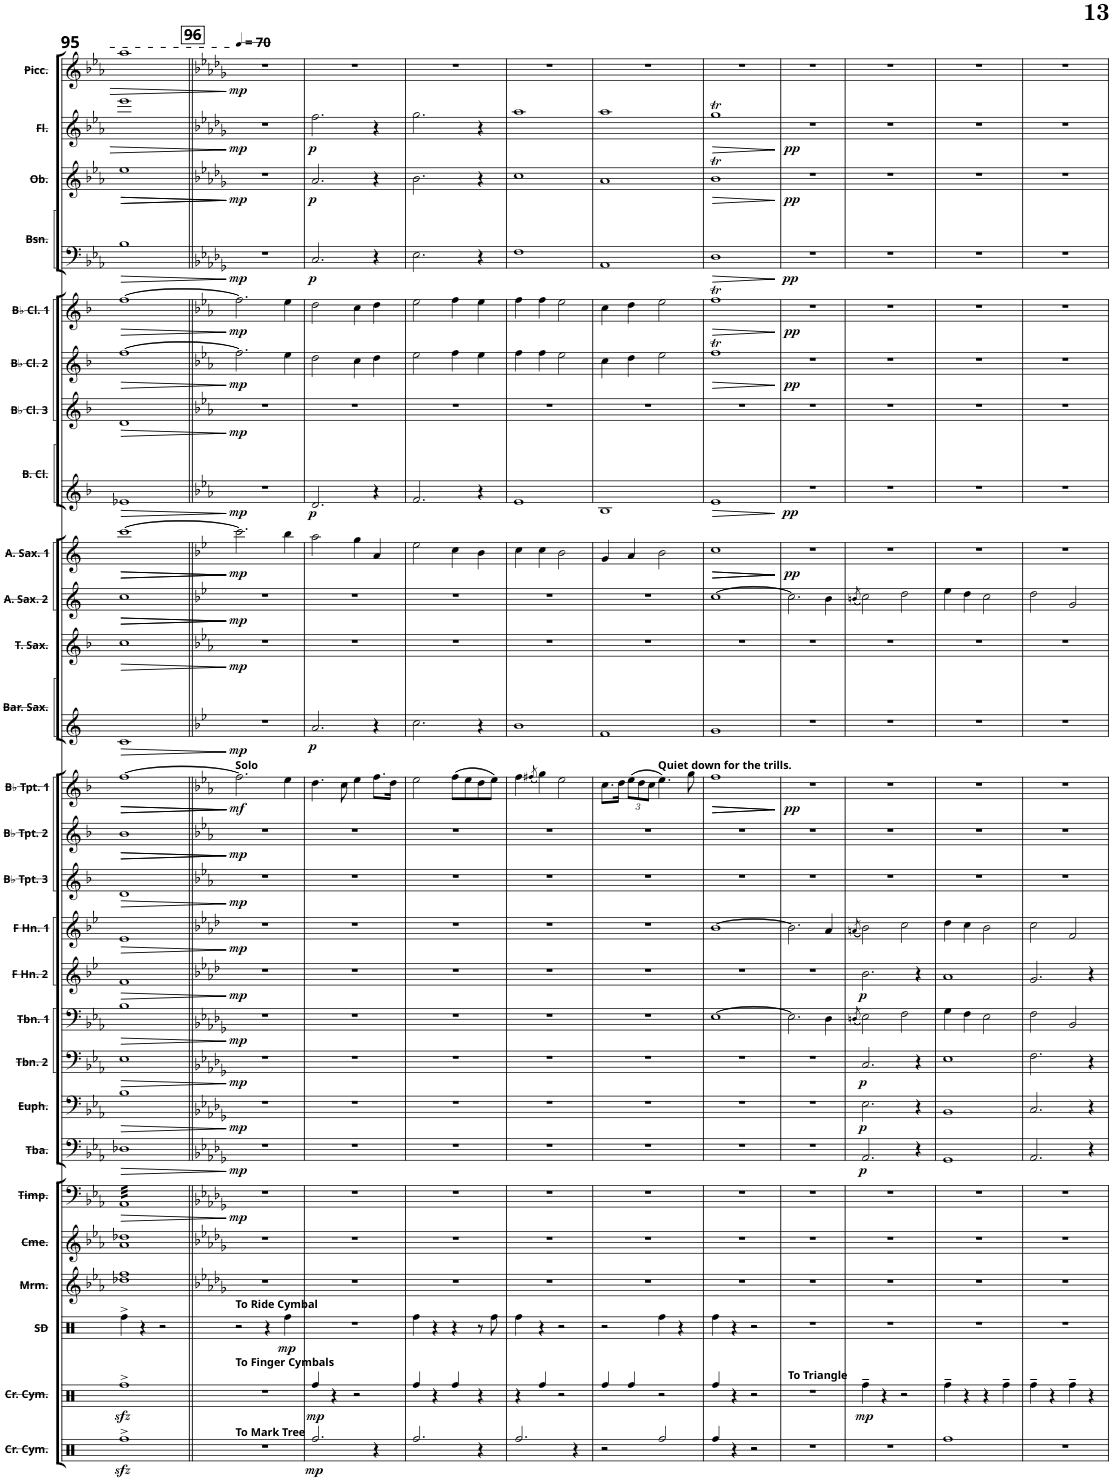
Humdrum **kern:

**kern	**dynam	**kern	**dynam	**kern	**dynam	**kern	**kern	**kern	**dynam	**kern	**dynam	**kern	**dynam	**kern	**dynam	**kern	**dynam	**kern	**dynam	**kern	**dynam	**kern	**dynam	**kern	**dynam	**kern	**dynam	**kern	**kern	**dynam	**kern	**dynam	**kern	**dynam	**kern	**dynam	**kern	**kern	**dynam	**kern	**dynam	**kern	**dynam	**kern	**dynam	**kern	**kern	**dynam	**kern	**dynam	**kern	**dynam	**kern	**dynam
*part27	*part27	*part26	*part26	*part25	*part25	*part24	*part23	*part22	*part22	*part21	*part21	*part20	*part20	*part19	*part19	*part18	*part18	*part17	*part17	*part16	*part16	*part15	*part15	*part14	*part14	*part13	*part13	*part12	*part12	*part12	*part11	*part11	*part10	*part10	*part9	*part9	*part8	*part8	*part8	*part7	*part7	*part6	*part6	*part5	*part5	*part4	*part4	*part4	*part3	*part3	*part2	*part2	*part1	*part1
*staff30	*staff30	*staff29	*staff29	*staff28	*staff28	*staff27	*staff26	*staff25	*staff25	*staff24	*staff24	*staff23	*staff23	*staff22	*staff22	*staff21	*staff21	*staff20	*staff20	*staff19	*staff19	*staff18	*staff18	*staff17	*staff17	*staff16	*staff16	*staff15	*staff14	*staff14/15	*staff13	*staff13	*staff12	*staff12	*staff11	*staff11	*staff10	*staff9	*staff9/10	*staff8	*staff8	*staff7	*staff7	*staff6	*staff6	*staff5	*staff4	*staff4/5	*staff3	*staff3	*staff2	*staff2	*staff1	*staff1
*I"Percussion 2	*	*I"Percussion 1	*	*I"Snare Drum	*	*I"Marimba	*I"Glockenspiel	*I"Timpani	*	*I"Tuba	*	*I"Euphonium	*	*I"Trombone 2	*	*I"Trombone 1	*	*I"F Horn 2	*	*I"F Horn 1	*	*I"Bb Trumpet 3	*	*I"Bb Trumpet 2	*	*I"Bb Trumpet 1	*	*I"Baritone Saxophone	*	*	*I"Tenor Saxophone	*	*I"Alto Saxophone 2	*	*I"Alto Saxophone 1	*	*I"Bass Clarinet	*	*	*I"Bb Clarinet 3	*	*I"Bb Clarinet 2	*	*I"Bb Clarinet 1	*	*I"Bassoon	*	*	*I"Oboe	*	*I"Flute	*	*I"Piccolo	*
*I'Perc. 2	*	*I'Perc. 1	*	*I'SD	*	*I'Mrm.	*I'Glk.	*I'Timp.	*	*I'Tba.	*	*I'Euph.	*	*I'Tbn. 2	*	*I'Tbn. 1	*	*I'F Hn. 2	*	*I'F Hn. 1	*	*I'Bb Tpt. 3	*	*I'Bb Tpt. 2	*	*I'Bb Tpt. 1	*	*I'Bar. Sax.	*	*	*I'T. Sax.	*	*I'A. Sax. 2	*	*I'A. Sax. 1	*	*I'B. Cl.	*	*	*I'Bb Cl. 3	*	*I'Bb Cl. 2	*	*I'Bb Cl. 1	*	*I'Bsn.	*	*	*I'Ob.	*	*I'Fl.	*	*I'Picc.	*
!!LO:PB:g=z
*clefX	*	*clefX	*	*clefX	*	*clefG2	*clefG2	*clefF4	*	*clefF4	*	*clefF4	*	*clefF4	*	*clefF4	*	*clefG2	*	*clefG2	*	*clefG2	*	*clefG2	*	*clefG2	*	*clefG2	*clefG2	*	*clefG2	*	*clefG2	*	*clefG2	*	*clefG2	*clefG2	*	*clefG2	*	*clefG2	*	*clefG2	*	*clefF4	*clefF4	*	*clefG2	*	*clefG2	*	*clefG2	*
*	*	*	*	*	*	*	*Trd-14c-24	*	*	*	*	*	*	*	*	*	*	*Trd4c7	*	*Trd4c7	*	*Trd1c2	*	*Trd1c2	*	*Trd1c2	*	*Trd12c21	*Trd12c21	*	*Trd8c14	*	*Trd5c9	*	*Trd5c9	*	*Trd8c14	*Trd8c14	*	*Trd1c2	*	*Trd1c2	*	*Trd1c2	*	*	*	*	*	*	*	*	*Trd-7c-12	*
*k[]	*	*k[]	*	*k[b-e-a-d-g-]	*	*k[b-e-a-]	*k[b-e-a-]	*k[b-e-a-]	*	*k[b-e-a-]	*	*k[b-e-a-]	*	*k[b-e-a-]	*	*k[b-e-a-]	*	*k[b-e-]	*	*k[b-e-]	*	*k[b-]	*	*k[b-]	*	*k[b-]	*	*k[]	*k[]	*	*k[b-]	*	*k[]	*	*k[]	*	*k[b-]	*k[b-]	*	*k[b-]	*	*k[b-]	*	*k[b-]	*	*k[b-e-a-]	*k[b-e-a-]	*	*k[b-e-a-]	*	*k[b-e-a-]	*	*k[b-e-a-]	*
*M4/4	*	*M4/4	*	*M4/4	*	*M4/4	*M4/4	*M4/4	*	*M4/4	*	*M4/4	*	*M4/4	*	*M4/4	*	*M4/4	*	*M4/4	*	*M4/4	*	*M4/4	*	*M4/4	*	*M4/4	*M4/4	*	*M4/4	*	*M4/4	*	*M4/4	*	*M4/4	*M4/4	*	*M4/4	*	*M4/4	*	*M4/4	*	*M4/4	*M4/4	*	*M4/4	*	*M4/4	*	*M4/4	*
=95	=95	=95	=95	=95	=95	=95	=95	=95	=95	=95	=95	=95	=95	=95	=95	=95	=95	=95	=95	=95	=95	=95	=95	=95	=95	=95	=95	=95	=95	=95	=95	=95	=95	=95	=95	=95	=95	=95	=95	=95	=95	=95	=95	=95	=95	=95	=95	=95	=95	=95	=95	=95	=95	=95
!	!	!	!	!	!	!	!	!	!LO:HP:b	!	!LO:HP:b	!	!LO:HP:b	!	!LO:HP:b	!	!LO:HP:b	!	!LO:HP:b	!	!LO:HP:b	!	!LO:HP:b	!	!LO:HP:b	!	!	!	!	!	!	!	!	!	!	!	!	!	!	!	!	!	!	!	!	!	!	!	!	!	!	!	!	!
!	!	!	!	!	!	!	!	!	!	!	!	!	!	!	!	!	!	!	!	!	!	!	!	!	!LO:HP:n=1:b	!	!LO:HP:b	!	!	!	!	!	!	!	!	!	!	!	!	!	!	!	!	!	!	!	!	!	!	!	!	!	!	!
!	!	!	!	!	!	!	!	!	!	!	!	!	!	!	!	!	!	!	!	!	!	!	!	!	!	!	!LO:HP:n=1:b	!	!	!	!	!LO:HP:b	!	!LO:HP:b	!	!	!	!	!	!	!	!	!	!	!	!	!	!	!	!	!	!	!	!
!	!	!	!	!	!	!	!	!	!	!	!	!	!	!	!	!	!	!	!	!	!	!	!	!	!	!	!	!	!	!	!	!	!	!LO:HP:n=1:b	!	!LO:HP:b	!	!	!	!	!	!	!	!	!	!	!	!	!	!	!	!	!	!
!	!	!	!	!	!	!	!	!	!	!	!	!	!	!	!	!	!	!	!	!	!	!	!	!	!	!	!	!	!	!	!	!	!	!	!	!LO:HP:n=1:b	!	!	!	!	!LO:HP:b	!	!LO:HP:b	!	!LO:HP:b	!	!	!	!	!LO:HP:b	!	!	!	!
!	!	!	!	!	!	!	!	!	!	!	!	!	!	!	!	!	!	!	!	!	!	!	!	!	!	!	!	!	!	!	!	!	!	!	!	!	!	!	!	!	!	!	!	!	!	!	!	!	!	!LO:HP:n=1:b	!	!	!	!
*	*	*	*	*	*	*	*	*tremolo	*	*	*	*	*	*	*	*	*	*	*	*	*	*	*	*	*	*	*	*	*	*	*	*	*	*	*	*	*	*	*	*	*	*	*	*	*	*	*	*	*	*	*	*	*	*
1Rffzz<^	.	1Rffzz<^	.	4Rff^\	.	1dd-X 1ff	1a- 1dd-X	32AA-LLL	>	1D-X	>	1B-	>	1E-	>	1B-	>	1f	>	1e-	>	1d	>	1b-	> >	[1ff	> >	1c	1r	.	1cc	>	1cc	> >	[1ccc	> >	1e-X	1r	.	1d	>	[1ff	>	[1ff	>	1B-	1r	.	1ee-	> >	1eee-	.	1aa-	.
.	.	.	.	.	.	.	.	32AA-	.	.	.	.	.	.	.	.	.	.	.	.	.	.	.	.	.	.	.	.	.	.	.	.	.	.	.	.	.	.	.	.	.	.	.	.	.	.	.	.	.	.	.	.	.	.
.	.	.	.	.	.	.	.	32AA-	.	.	.	.	.	.	.	.	.	.	.	.	.	.	.	.	.	.	.	.	.	.	.	.	.	.	.	.	.	.	.	.	.	.	.	.	.	.	.	.	.	.	.	.	.	.
.	.	.	.	.	.	.	.	32AA-	.	.	.	.	.	.	.	.	.	.	.	.	.	.	.	.	.	.	.	.	.	.	.	.	.	.	.	.	.	.	.	.	.	.	.	.	.	.	.	.	.	.	.	.	.	.
.	.	.	.	.	.	.	.	32AA-	.	.	.	.	.	.	.	.	.	.	.	.	.	.	.	.	.	.	.	.	.	.	.	.	.	.	.	.	.	.	.	.	.	.	.	.	.	.	.	.	.	.	.	.	.	.
.	.	.	.	.	.	.	.	32AA-	.	.	.	.	.	.	.	.	.	.	.	.	.	.	.	.	.	.	.	.	.	.	.	.	.	.	.	.	.	.	.	.	.	.	.	.	.	.	.	.	.	.	.	.	.	.
.	.	.	.	.	.	.	.	32AA-	.	.	.	.	.	.	.	.	.	.	.	.	.	.	.	.	.	.	.	.	.	.	.	.	.	.	.	.	.	.	.	.	.	.	.	.	.	.	.	.	.	.	.	.	.	.
.	.	.	.	.	.	.	.	32AA-	.	.	.	.	.	.	.	.	.	.	.	.	.	.	.	.	.	.	.	.	.	.	.	.	.	.	.	.	.	.	.	.	.	.	.	.	.	.	.	.	.	.	.	.	.	.
.	.	.	.	4r	.	.	.	32AA-	.	.	.	.	.	.	.	.	.	.	.	.	.	.	.	.	.	.	.	.	.	.	.	.	.	.	.	.	.	.	.	.	.	.	.	.	.	.	.	.	.	.	.	.	.	.
.	.	.	.	.	.	.	.	32AA-	.	.	.	.	.	.	.	.	.	.	.	.	.	.	.	.	.	.	.	.	.	.	.	.	.	.	.	.	.	.	.	.	.	.	.	.	.	.	.	.	.	.	.	.	.	.
.	.	.	.	.	.	.	.	32AA-	.	.	.	.	.	.	.	.	.	.	.	.	.	.	.	.	.	.	.	.	.	.	.	.	.	.	.	.	.	.	.	.	.	.	.	.	.	.	.	.	.	.	.	.	.	.
.	.	.	.	.	.	.	.	32AA-	.	.	.	.	.	.	.	.	.	.	.	.	.	.	.	.	.	.	.	.	.	.	.	.	.	.	.	.	.	.	.	.	.	.	.	.	.	.	.	.	.	.	.	.	.	.
.	.	.	.	.	.	.	.	32AA-	.	.	.	.	.	.	.	.	.	.	.	.	.	.	.	.	.	.	.	.	.	.	.	.	.	.	.	.	.	.	.	.	.	.	.	.	.	.	.	.	.	.	.	.	.	.
.	.	.	.	.	.	.	.	32AA-	.	.	.	.	.	.	.	.	.	.	.	.	.	.	.	.	.	.	.	.	.	.	.	.	.	.	.	.	.	.	.	.	.	.	.	.	.	.	.	.	.	.	.	.	.	.
.	.	.	.	.	.	.	.	32AA-	.	.	.	.	.	.	.	.	.	.	.	.	.	.	.	.	.	.	.	.	.	.	.	.	.	.	.	.	.	.	.	.	.	.	.	.	.	.	.	.	.	.	.	.	.	.
.	.	.	.	.	.	.	.	32AA-	.	.	.	.	.	.	.	.	.	.	.	.	.	.	.	.	.	.	.	.	.	.	.	.	.	.	.	.	.	.	.	.	.	.	.	.	.	.	.	.	.	.	.	.	.	.
.	.	.	.	2r	.	.	.	32AA-	.	.	.	.	.	.	.	.	.	.	.	.	.	.	.	.	.	.	.	.	.	.	.	.	.	.	.	.	.	.	.	.	.	.	.	.	.	.	.	.	.	.	.	.	.	.
.	.	.	.	.	.	.	.	32AA-	.	.	.	.	.	.	.	.	.	.	.	.	.	.	.	.	.	.	.	.	.	.	.	.	.	.	.	.	.	.	.	.	.	.	.	.	.	.	.	.	.	.	.	.	.	.
.	.	.	.	.	.	.	.	32AA-	.	.	.	.	.	.	.	.	.	.	.	.	.	.	.	.	.	.	.	.	.	.	.	.	.	.	.	.	.	.	.	.	.	.	.	.	.	.	.	.	.	.	.	.	.	.
.	.	.	.	.	.	.	.	32AA-	.	.	.	.	.	.	.	.	.	.	.	.	.	.	.	.	.	.	.	.	.	.	.	.	.	.	.	.	.	.	.	.	.	.	.	.	.	.	.	.	.	.	.	.	.	.
.	.	.	.	.	.	.	.	32AA-	.	.	.	.	.	.	.	.	.	.	.	.	.	.	.	.	.	.	.	.	.	.	.	.	.	.	.	.	.	.	.	.	.	.	.	.	.	.	.	.	.	.	.	.	.	.
.	.	.	.	.	.	.	.	32AA-	.	.	.	.	.	.	.	.	.	.	.	.	.	.	.	.	.	.	.	.	.	.	.	.	.	.	.	.	.	.	.	.	.	.	.	.	.	.	.	.	.	.	.	.	.	.
.	.	.	.	.	.	.	.	32AA-	.	.	.	.	.	.	.	.	.	.	.	.	.	.	.	.	.	.	.	.	.	.	.	.	.	.	.	.	.	.	.	.	.	.	.	.	.	.	.	.	.	.	.	.	.	.
.	.	.	.	.	.	.	.	32AA-	.	.	.	.	.	.	.	.	.	.	.	.	.	.	.	.	.	.	.	.	.	.	.	.	.	.	.	.	.	.	.	.	.	.	.	.	.	.	.	.	.	.	.	.	.	.
.	.	.	.	.	.	.	.	32AA-	.	.	.	.	.	.	.	.	.	.	.	.	.	.	.	.	.	.	.	.	.	.	.	.	.	.	.	.	.	.	.	.	.	.	.	.	.	.	.	.	.	.	.	.	.	.
.	.	.	.	.	.	.	.	32AA-	.	.	.	.	.	.	.	.	.	.	.	.	.	.	.	.	.	.	.	.	.	.	.	.	.	.	.	.	.	.	.	.	.	.	.	.	.	.	.	.	.	.	.	.	.	.
.	.	.	.	.	.	.	.	32AA-	.	.	.	.	.	.	.	.	.	.	.	.	.	.	.	.	.	.	.	.	.	.	.	.	.	.	.	.	.	.	.	.	.	.	.	.	.	.	.	.	.	.	.	.	.	.
.	.	.	.	.	.	.	.	32AA-	.	.	.	.	.	.	.	.	.	.	.	.	.	.	.	.	.	.	.	.	.	.	.	.	.	.	.	.	.	.	.	.	.	.	.	.	.	.	.	.	.	.	.	.	.	.
.	.	.	.	.	.	.	.	32AA-	.	.	.	.	.	.	.	.	.	.	.	.	.	.	.	.	.	.	.	.	.	.	.	.	.	.	.	.	.	.	.	.	.	.	.	.	.	.	.	.	.	.	.	.	.	.
.	.	.	.	.	.	.	.	32AA-	.	.	.	.	.	.	.	.	.	.	.	.	.	.	.	.	.	.	.	.	.	.	.	.	.	.	.	.	.	.	.	.	.	.	.	.	.	.	.	.	.	.	.	.	.	.
.	.	.	.	.	.	.	.	32AA-	.	.	.	.	.	.	.	.	.	.	.	.	.	.	.	.	.	.	.	.	.	.	.	.	.	.	.	.	.	.	.	.	.	.	.	.	.	.	.	.	.	.	.	.	.	.
.	.	.	.	.	.	.	.	32AA-JJJ	.	.	.	.	.	.	.	.	.	.	.	.	.	.	.	.	.	.	.	.	.	.	.	.	.	.	.	.	.	.	.	.	.	.	.	.	.	.	.	.	.	.	.	.	.	.
*	*	*	*	*	*	*	*	*Xtremolo	*	*	*	*	*	*	*	*	*	*	*	*	*	*	*	*	*	*	*	*	*	*	*	*	*	*	*	*	*	*	*	*	*	*	*	*	*	*	*	*	*	*	*	*	*	*
.	.	.	.	.	.	.	.	.	]	.	]	.	]	.	]	.	]	.	]	.	]	.	]	.	]	.	]	.	.	.	.	]	.	]	.	]	.	.	.	.	]	.	]	.	]	.	.	.	.	]	.	.	.	.
=96||	=96||	=96||	=96||	=96||	=96||	=96||	=96||	=96||	=96||	=96||	=96||	=96||	=96||	=96||	=96||	=96||	=96||	=96||	=96||	=96||	=96||	=96||	=96||	=96||	=96||	=96||	=96||	=96||	=96||	=96||	=96||	=96||	=96||	=96||	=96||	=96||	=96||	=96||	=96||	=96||	=96||	=96||	=96||	=96||	=96||	=96||	=96||	=96||	=96||	=96||	=96||	=96||	=96||	=96||
!!LO:REH:place=s1:a:B:cj:fs=14:t=96
*	*	*	*	*	*	*k[b-e-a-d-g-]	*k[b-e-a-d-g-]	*k[b-e-a-d-g-]	*	*k[b-e-a-d-g-]	*	*k[b-e-a-d-g-]	*	*k[b-e-a-d-g-]	*	*k[b-e-a-d-g-]	*	*k[b-e-a-d-]	*	*k[b-e-a-d-]	*	*k[b-e-a-]	*	*k[b-e-a-]	*	*k[b-e-a-]	*	*k[b-e-]	*k[b-e-]	*	*k[b-e-a-]	*	*k[b-e-]	*	*k[b-e-]	*	*k[b-e-a-]	*k[b-e-a-]	*	*k[b-e-a-]	*	*k[b-e-a-]	*	*k[b-e-a-]	*	*k[b-e-a-d-g-]	*k[b-e-a-d-g-]	*	*k[b-e-a-d-g-]	*	*k[b-e-a-d-g-]	*	*k[b-e-a-d-g-]	*
*	*	*	*	*	*	*	*	*	*	*	*	*	*	*	*	*	*	*	*	*	*	*	*	*	*	*	*	*	*	*	*	*	*	*	*	*	*	*	*	*	*	*	*	*	*	*	*	*	*	*	*	*	*MM70	*
!	!	!	!	!	!	!	!	!	!	!	!	!	!	!	!	!	!	!	!	!	!	!	!	!	!	!LO:TX:a:B:t=Solo	!	!	!	!	!	!	!	!	!	!	!	!	!	!	!	!	!	!	!	!	!	!	!	!	!	!	!	!
!	!	!	!	!LO:TX:a:B:t=To Ride Cymbal	!	!	!	!	!	!	!	!	!	!	!	!	!	!	!	!	!	!	!	!	!	!	!	!	!	!	!	!	!	!	!	!	!	!	!	!	!	!	!	!	!	!	!	!	!	!	!	!	!	!
!	!	!LO:TX:a:B:t=To Finger Cymbals	!	!	!	!	!	!	!	!	!	!	!	!	!	!	!	!	!	!	!	!	!	!	!	!	!	!	!	!	!	!	!	!	!	!	!	!	!	!	!	!	!	!	!	!	!	!	!	!	!	!	!	!
!LO:TX:a:B:t=To Mark Tree	!	!	!	!	!	!	!	!	!	!	!	!	!	!	!	!	!	!	!	!	!	!	!	!	!	!	!	!	!	!	!	!	!	!	!	!	!	!	!	!	!	!	!	!	!	!	!	!	!	!	!	!	!	!
!	!	!	!	!	!	!	!	!	!LO:DY:b	!	!LO:DY:b	!	!LO:DY:b	!	!LO:DY:b	!	!LO:DY:b	!	!LO:DY:b	!	!LO:DY:b	!	!LO:DY:b	!	!LO:DY:b	!	!LO:DY:b	!	!	!LO:DY:b=2	!	!LO:DY:b	!	!LO:DY:b	!	!LO:DY:b	!	!	!LO:DY:b=2	!	!LO:DY:b	!	!LO:DY:b	!	!LO:DY:b	!	!	!LO:DY:b=2	!	!LO:DY:b	!	!LO:DY:b	!	!LO:DY:b
1r	.	1r	.	2r	.	1r	1r	1r	mp	1r	mp	1r	mp	1r	mp	1r	mp	1r	mp	1r	mp	1r	mp	1r	mp	2.ff\]	mf	1r	1r	mp	1r	mp	1r	mp	2.ccc\]	mp	1r	1r	mp	1r	mp	2.ff\]	mp	2.ff\]	mp	1r	1r	mp	1r	mp	1r	mp	1r	mp
.	.	.	.	4r	.	.	.	.	.	.	.	.	.	.	.	.	.	.	.	.	.	.	.	.	.	.	.	.	.	.	.	.	.	.	.	.	.	.	.	.	.	.	.	.	.	.	.	.	.	.	.	.	.	.
!	!	!	!	!	!LO:DY:b	!	!	!	!	!	!	!	!	!	!	!	!	!	!	!	!	!	!	!	!	!	!	!	!	!	!	!	!	!	!	!	!	!	!	!	!	!	!	!	!	!	!	!	!	!	!	!	!	!
.	.	.	.	4Rff\	mp	.	.	.	.	.	.	.	.	.	.	.	.	.	.	.	.	.	.	.	.	4ee-\	]	.	.	.	.	.	.	.	4bb-\	]	.	.	.	.	.	4ee-\	.	4ee-\	.	.	.	.	.	.	.	.	.	.
.	.	.	.	.	.	.	.	.	.	.	.	.	.	.	.	.	.	.	.	.	.	.	.	.	]	.	.	.	.	.	.	.	.	]	.	.	.	.	.	.	.	.	.	.	.	.	.	.	.	]	.	.	.	.
=97	=97	=97	=97	=97	=97	=97	=97	=97	=97	=97	=97	=97	=97	=97	=97	=97	=97	=97	=97	=97	=97	=97	=97	=97	=97	=97	=97	=97	=97	=97	=97	=97	=97	=97	=97	=97	=97	=97	=97	=97	=97	=97	=97	=97	=97	=97	=97	=97	=97	=97	=97	=97	=97	=97
!	!LO:DY:b	!	!LO:DY:b	!	!	!	!	!	!	!	!	!	!	!	!	!	!	!	!	!	!	!	!	!	!	!	!	!	!	!LO:DY:b=2	!	!	!	!	!	!	!	!	!LO:DY:b=2	!	!	!	!	!	!	!	!	!LO:DY:b=2	!	!LO:DY:b	!	!LO:DY:b	!	!
2.Rff/	mp	4Rff/	mp	1r	.	1r	1r	1r	.	1r	.	1r	.	1r	.	1r	.	1r	.	1r	.	1r	.	1r	.	4.dd\	.	2.a/	1r	p	1r	.	1r	.	2aa\	.	2.d/	1r	p	1r	.	2dd\	.	2dd\	.	2.C/	1r	p	2.a-/	p	2.ff\	p	1r	.
.	.	4r	.	.	.	.	.	.	.	.	.	.	.	.	.	.	.	.	.	.	.	.	.	.	.	.	.	.	.	.	.	.	.	.	.	.	.	.	.	.	.	.	.	.	.	.	.	.	.	.	.	.	.	.
.	.	.	.	.	.	.	.	.	.	.	.	.	.	.	.	.	.	.	.	.	.	.	.	.	.	8cc\	.	.	.	.	.	.	.	.	.	.	.	.	.	.	.	.	.	.	.	.	.	.	.	.	.	.	.	.
.	.	2r	.	.	.	.	.	.	.	.	.	.	.	.	.	.	.	.	.	.	.	.	.	.	.	4ee-\	.	.	.	.	.	.	.	.	4gg\	.	.	.	.	.	.	4cc\	.	4cc\	.	.	.	.	.	.	.	.	.	.
4r	.	.	.	.	.	.	.	.	.	.	.	.	.	.	.	.	.	.	.	.	.	.	.	.	.	8.ff\L	.	4r	.	.	.	.	.	.	4a/	.	4r	.	.	.	.	4dd\	.	4dd\	.	4r	.	.	4r	.	4r	.	.	.
.	.	.	.	.	.	.	.	.	.	.	.	.	.	.	.	.	.	.	.	.	.	.	.	.	.	16dd\Jk	.	.	.	.	.	.	.	.	.	.	.	.	.	.	.	.	.	.	.	.	.	.	.	.	.	.	.	.
=98	=98	=98	=98	=98	=98	=98	=98	=98	=98	=98	=98	=98	=98	=98	=98	=98	=98	=98	=98	=98	=98	=98	=98	=98	=98	=98	=98	=98	=98	=98	=98	=98	=98	=98	=98	=98	=98	=98	=98	=98	=98	=98	=98	=98	=98	=98	=98	=98	=98	=98	=98	=98	=98	=98
2.Rff/	.	4Rff/	.	4Rff\	.	1r	1r	1r	.	1r	.	1r	.	1r	.	1r	.	1r	.	1r	.	1r	.	1r	.	2ee-\	.	2.cc\	1r	.	1r	.	1r	.	2ee-\	.	2.f/	1r	.	1r	.	2ee-\	.	2ee-\	.	2.E-\	1r	.	2.b-\	.	2.gg-\	.	1r	.
.	.	4r	.	4r	.	.	.	.	.	.	.	.	.	.	.	.	.	.	.	.	.	.	.	.	.	.	.	.	.	.	.	.	.	.	.	.	.	.	.	.	.	.	.	.	.	.	.	.	.	.	.	.	.	.
.	.	4Rff/	.	4r	.	.	.	.	.	.	.	.	.	.	.	.	.	.	.	.	.	.	.	.	.	(8ff\L	.	.	.	.	.	.	.	.	4cc\	.	.	.	.	.	.	4ff\	.	4ff\	.	.	.	.	.	.	.	.	.	.
.	.	.	.	.	.	.	.	.	.	.	.	.	.	.	.	.	.	.	.	.	.	.	.	.	.	8ee-\	.	.	.	.	.	.	.	.	.	.	.	.	.	.	.	.	.	.	.	.	.	.	.	.	.	.	.	.
4r	.	4r	.	8r	.	.	.	.	.	.	.	.	.	.	.	.	.	.	.	.	.	.	.	.	.	8dd\	.	4r	.	.	.	.	.	.	4b-\	.	4r	.	.	.	.	4ee-\	.	4ee-\	.	4r	.	.	4r	.	4r	.	.	.
.	.	.	.	8Rff\	.	.	.	.	.	.	.	.	.	.	.	.	.	.	.	.	.	.	.	.	.	8ee-\J)	.	.	.	.	.	.	.	.	.	.	.	.	.	.	.	.	.	.	.	.	.	.	.	.	.	.	.	.
=99	=99	=99	=99	=99	=99	=99	=99	=99	=99	=99	=99	=99	=99	=99	=99	=99	=99	=99	=99	=99	=99	=99	=99	=99	=99	=99	=99	=99	=99	=99	=99	=99	=99	=99	=99	=99	=99	=99	=99	=99	=99	=99	=99	=99	=99	=99	=99	=99	=99	=99	=99	=99	=99	=99
2.Rff/	.	4r	.	4Rff\	.	1r	1r	1r	.	1r	.	1r	.	1r	.	1r	.	1r	.	1r	.	1r	.	1r	.	4ff\	.	1b-	1r	.	1r	.	1r	.	4cc\	.	1e-	1r	.	1r	.	4ff\	.	4ff\	.	1F	1r	.	1cc	.	1aa-	.	1r	.
.	.	.	.	.	.	.	.	.	.	.	.	.	.	.	.	.	.	.	.	.	.	.	.	.	.	(8qff#X/	.	.	.	.	.	.	.	.	.	.	.	.	.	.	.	.	.	.	.	.	.	.	.	.	.	.	.	.
.	.	4Rff/	.	4r	.	.	.	.	.	.	.	.	.	.	.	.	.	.	.	.	.	.	.	.	.	4gg\)	.	.	.	.	.	.	.	.	4cc\	.	.	.	.	.	.	4ff\	.	4ff\	.	.	.	.	.	.	.	.	.	.
.	.	2r	.	2r	.	.	.	.	.	.	.	.	.	.	.	.	.	.	.	.	.	.	.	.	.	2ee-\	.	.	.	.	.	.	.	.	2b-\	.	.	.	.	.	.	2ee-\	.	2ee-\	.	.	.	.	.	.	.	.	.	.
4r	.	.	.	.	.	.	.	.	.	.	.	.	.	.	.	.	.	.	.	.	.	.	.	.	.	.	.	.	.	.	.	.	.	.	.	.	.	.	.	.	.	.	.	.	.	.	.	.	.	.	.	.	.	.
=100	=100	=100	=100	=100	=100	=100	=100	=100	=100	=100	=100	=100	=100	=100	=100	=100	=100	=100	=100	=100	=100	=100	=100	=100	=100	=100	=100	=100	=100	=100	=100	=100	=100	=100	=100	=100	=100	=100	=100	=100	=100	=100	=100	=100	=100	=100	=100	=100	=100	=100	=100	=100	=100	=100
2r	.	4Rff/	.	2r	.	1r	1r	1r	.	1r	.	1r	.	1r	.	1r	.	1r	.	1r	.	1r	.	1r	.	8.cc\L	.	1f	1r	.	1r	.	1r	.	4g/	.	1B-	1r	.	1r	.	4cc\	.	4cc\	.	1AA-	1r	.	1a-	.	1aa-	.	1r	.
.	.	.	.	.	.	.	.	.	.	.	.	.	.	.	.	.	.	.	.	.	.	.	.	.	.	16dd\Jk	.	.	.	.	.	.	.	.	.	.	.	.	.	.	.	.	.	.	.	.	.	.	.	.	.	.	.	.
*	*	*	*	*	*	*	*	*	*	*	*	*	*	*	*	*	*	*	*	*	*	*	*	*	*	*Xbrackettup	*	*	*	*	*	*	*	*	*	*	*	*	*	*	*	*	*	*	*	*	*	*	*	*	*	*	*	*
.	.	4Rff/	.	.	.	.	.	.	.	.	.	.	.	.	.	.	.	.	.	.	.	.	.	.	.	(12ee-\L	.	.	.	.	.	.	.	.	4a/	.	.	.	.	.	.	4dd\	.	4dd\	.	.	.	.	.	.	.	.	.	.
.	.	.	.	.	.	.	.	.	.	.	.	.	.	.	.	.	.	.	.	.	.	.	.	.	.	12dd\	.	.	.	.	.	.	.	.	.	.	.	.	.	.	.	.	.	.	.	.	.	.	.	.	.	.	.	.
.	.	.	.	.	.	.	.	.	.	.	.	.	.	.	.	.	.	.	.	.	.	.	.	.	.	12cc\J	.	.	.	.	.	.	.	.	.	.	.	.	.	.	.	.	.	.	.	.	.	.	.	.	.	.	.	.
2Rff/	.	2r	.	4Rff\	.	.	.	.	.	.	.	.	.	.	.	.	.	.	.	.	.	.	.	.	.	4.ee-\)	.	.	.	.	.	.	.	.	2b-\	.	.	.	.	.	.	2ee-\	.	2ee-\	.	.	.	.	.	.	.	.	.	.
.	.	.	.	4r	.	.	.	.	.	.	.	.	.	.	.	.	.	.	.	.	.	.	.	.	.	.	.	.	.	.	.	.	.	.	.	.	.	.	.	.	.	.	.	.	.	.	.	.	.	.	.	.	.	.
.	.	.	.	.	.	.	.	.	.	.	.	.	.	.	.	.	.	.	.	.	.	.	.	.	.	8gg\	.	.	.	.	.	.	.	.	.	.	.	.	.	.	.	.	.	.	.	.	.	.	.	.	.	.	.	.
=101	=101	=101	=101	=101	=101	=101	=101	=101	=101	=101	=101	=101	=101	=101	=101	=101	=101	=101	=101	=101	=101	=101	=101	=101	=101	=101	=101	=101	=101	=101	=101	=101	=101	=101	=101	=101	=101	=101	=101	=101	=101	=101	=101	=101	=101	=101	=101	=101	=101	=101	=101	=101	=101	=101
!	!	!	!	!	!	!	!	!	!	!	!	!	!	!	!	!	!	!	!	!	!	!	!	!	!	!LO:TX:a:B:t=Quiet down for the trills.	!	!	!	!	!	!	!	!	!	!	!	!	!	!	!	!	!	!	!	!	!	!	!	!	!	!	!	!
!	!	!	!	!	!	!	!	!	!	!	!	!	!	!	!	!	!	!	!	!	!	!	!	!	!	!	!LO:HP:b	!	!	!	!	!	!	!	!	!	!	!	!	!	!	!	!	!	!	!	!	!	!	!	!	!	!	!
!	!	!	!	!	!	!	!	!	!	!	!	!	!	!	!	!	!	!	!	!	!	!	!	!	!	!	!LO:HP:n=1:b	!	!	!	!	!	!	!	!	!LO:HP:b	!	!	!	!	!	!	!	!	!	!	!	!	!	!	!	!	!	!
!	!	!	!	!	!	!	!	!	!	!	!	!	!	!	!	!	!	!	!	!	!	!	!	!	!	!	!	!	!	!	!	!	!	!	!	!LO:HP:n=1:b	!	!	!	!	!	!	!LO:HP:b	!	!LO:HP:b	!	!	!	!	!LO:HP:b	!	!LO:HP:b	!	!
4Rff/	.	4Rff/	.	4Rff\	.	1r	1r	1r	.	1r	.	1r	.	1r	.	[1E-	.	1r	.	[1b-	.	1r	.	1r	.	1ff	> >	1g	1r	.	1r	.	[1cc	.	1cc	> >	1e-	1r	.	1r	.	1ffT	>	1ffT	>	1D-	1r	.	1b-T	>	1gg-T	>	1r	.
4r	.	4r	.	4r	.	.	.	.	.	.	.	.	.	.	.	.	.	.	.	.	.	.	.	.	.	.	.	.	.	.	.	.	.	.	.	.	.	.	.	.	.	.	.	.	.	.	.	.	.	.	.	.	.	.
2r	.	2r	.	2r	.	.	.	.	.	.	.	.	.	.	.	.	.	.	.	.	.	.	.	.	.	.	.	.	.	.	.	.	.	.	.	.	.	.	.	.	.	.	.	.	.	.	.	.	.	.	.	.	.	.
.	.	.	.	.	.	.	.	.	.	.	.	.	.	.	.	.	.	.	.	.	.	.	.	.	.	.	]	.	.	.	.	.	.	.	.	]	.	.	.	.	.	.	]	.	]	.	.	.	.	]	.	]	.	.
=102	=102	=102	=102	=102	=102	=102	=102	=102	=102	=102	=102	=102	=102	=102	=102	=102	=102	=102	=102	=102	=102	=102	=102	=102	=102	=102	=102	=102	=102	=102	=102	=102	=102	=102	=102	=102	=102	=102	=102	=102	=102	=102	=102	=102	=102	=102	=102	=102	=102	=102	=102	=102	=102	=102
!	!	!LO:TX:a:B:t=To Triangle	!	!	!	!	!	!	!	!	!	!	!	!	!	!	!	!	!	!	!	!	!	!	!	!	!	!	!	!	!	!	!	!	!	!	!	!	!	!	!	!	!	!	!	!	!	!	!	!	!	!	!	!
!	!	!	!	!	!	!	!	!	!	!	!	!	!	!	!	!	!	!	!	!	!	!	!	!	!	!	!LO:DY:b	!	!	!	!	!	!	!	!	!LO:DY:b	!	!	!LO:DY:b=2	!	!	!	!LO:DY:b	!	!LO:DY:b	!	!	!LO:DY:b=2	!	!LO:DY:b	!	!LO:DY:b	!	!
1r	.	1r	.	1r	.	1r	1r	1r	.	1r	.	1r	.	1r	.	2.E-\]	.	1r	.	2.b-\]	.	1r	.	1r	.	1r	pp	1r	1r	.	1r	.	2.cc\]	.	1r	pp	1r	1r	pp	1r	.	1r	pp	1r	pp	1r	1r	pp	1r	pp	1r	pp	1r	.
.	.	.	.	.	.	.	.	.	.	.	.	.	.	.	.	4D-\	.	.	.	4a-/	.	.	.	.	.	.	.	.	.	.	.	.	4b-\	.	.	.	.	.	.	.	.	.	.	.	.	.	.	.	.	.	.	.	.	.
.	.	.	.	.	.	.	.	.	.	.	.	.	.	.	.	.	.	.	.	.	.	.	.	.	.	.	]	.	.	.	.	.	.	.	.	]	.	.	.	.	.	.	.	.	.	.	.	.	.	.	.	.	.	.
=103	=103	=103	=103	=103	=103	=103	=103	=103	=103	=103	=103	=103	=103	=103	=103	=103	=103	=103	=103	=103	=103	=103	=103	=103	=103	=103	=103	=103	=103	=103	=103	=103	=103	=103	=103	=103	=103	=103	=103	=103	=103	=103	=103	=103	=103	=103	=103	=103	=103	=103	=103	=103	=103	=103
.	.	.	.	.	.	.	.	.	.	.	.	.	.	.	.	(8qDn/	.	.	.	(8qan/	.	.	.	.	.	.	.	.	.	.	.	.	(8qbn/	.	.	.	.	.	.	.	.	.	.	.	.	.	.	.	.	.	.	.	.	.
!	!	!	!LO:DY:b	!	!	!	!	!	!	!	!LO:DY:b	!	!LO:DY:b	!	!LO:DY:b	!	!	!	!LO:DY:b	!	!	!	!	!	!	!	!	!	!	!	!	!	!	!	!	!	!	!	!	!	!	!	!	!	!	!	!	!	!	!	!	!	!	!
1r	.	4Rff~\	mp	1r	.	1r	1r	1r	.	2.AA-/	p	2.E-\	p	2.C/	p	2E-\)	.	2.b-\	p	2b-\)	.	1r	.	1r	.	1r	.	1r	1r	.	1r	.	2cc\)	.	1r	.	1r	1r	.	1r	.	1r	.	1r	.	1r	1r	.	1r	.	1r	.	1r	.
.	.	4r	.	.	.	.	.	.	.	.	.	.	.	.	.	.	.	.	.	.	.	.	.	.	.	.	.	.	.	.	.	.	.	.	.	.	.	.	.	.	.	.	.	.	.	.	.	.	.	.	.	.	.	.
.	.	2r	.	.	.	.	.	.	.	.	.	.	.	.	.	2F\	.	.	.	2cc\	.	.	.	.	.	.	.	.	.	.	.	.	2dd\	.	.	.	.	.	.	.	.	.	.	.	.	.	.	.	.	.	.	.	.	.
.	.	.	.	.	.	.	.	.	.	4r	.	4r	.	4r	.	.	.	4r	.	.	.	.	.	.	.	.	.	.	.	.	.	.	.	.	.	.	.	.	.	.	.	.	.	.	.	.	.	.	.	.	.	.	.	.
=104	=104	=104	=104	=104	=104	=104	=104	=104	=104	=104	=104	=104	=104	=104	=104	=104	=104	=104	=104	=104	=104	=104	=104	=104	=104	=104	=104	=104	=104	=104	=104	=104	=104	=104	=104	=104	=104	=104	=104	=104	=104	=104	=104	=104	=104	=104	=104	=104	=104	=104	=104	=104	=104	=104
1Rff	.	4Rff~\	.	1r	.	1r	1r	1r	.	1GG-	.	1BB-	.	1E-	.	4G-\	.	1a-	.	4dd-\	.	1r	.	1r	.	1r	.	1r	1r	.	1r	.	4ee-\	.	1r	.	1r	1r	.	1r	.	1r	.	1r	.	1r	1r	.	1r	.	1r	.	1r	.
.	.	4r	.	.	.	.	.	.	.	.	.	.	.	.	.	4F\	.	.	.	4cc\	.	.	.	.	.	.	.	.	.	.	.	.	4dd\	.	.	.	.	.	.	.	.	.	.	.	.	.	.	.	.	.	.	.	.	.
.	.	4r	.	.	.	.	.	.	.	.	.	.	.	.	.	2E-\	.	.	.	2b-\	.	.	.	.	.	.	.	.	.	.	.	.	2cc\	.	.	.	.	.	.	.	.	.	.	.	.	.	.	.	.	.	.	.	.	.
.	.	4Rff~\	.	.	.	.	.	.	.	.	.	.	.	.	.	.	.	.	.	.	.	.	.	.	.	.	.	.	.	.	.	.	.	.	.	.	.	.	.	.	.	.	.	.	.	.	.	.	.	.	.	.	.	.
=105	=105	=105	=105	=105	=105	=105	=105	=105	=105	=105	=105	=105	=105	=105	=105	=105	=105	=105	=105	=105	=105	=105	=105	=105	=105	=105	=105	=105	=105	=105	=105	=105	=105	=105	=105	=105	=105	=105	=105	=105	=105	=105	=105	=105	=105	=105	=105	=105	=105	=105	=105	=105	=105	=105
1r	.	4Rff~\	.	1r	.	1r	1r	1r	.	2.AA-/	.	2.C/	.	2.F\	.	2F\	.	2.g/	.	2cc\	.	1r	.	1r	.	1r	.	1r	1r	.	1r	.	2dd\	.	1r	.	1r	1r	.	1r	.	1r	.	1r	.	1r	1r	.	1r	.	1r	.	1r	.
.	.	4r	.	.	.	.	.	.	.	.	.	.	.	.	.	.	.	.	.	.	.	.	.	.	.	.	.	.	.	.	.	.	.	.	.	.	.	.	.	.	.	.	.	.	.	.	.	.	.	.	.	.	.	.
.	.	4Rff~\	.	.	.	.	.	.	.	.	.	.	.	.	.	2BB-/	.	.	.	2f/	.	.	.	.	.	.	.	.	.	.	.	.	2g/	.	.	.	.	.	.	.	.	.	.	.	.	.	.	.	.	.	.	.	.	.
.	.	4r	.	.	.	.	.	.	.	4r	.	4r	.	4r	.	.	.	4r	.	.	.	.	.	.	.	.	.	.	.	.	.	.	.	.	.	.	.	.	.	.	.	.	.	.	.	.	.	.	.	.	.	.	.	.
=	=	=	=	=	=	=	=	=	=	=	=	=	=	=	=	=	=	=	=	=	=	=	=	=	=	=	=	=	=	=	=	=	=	=	=	=	=	=	=	=	=	=	=	=	=	=	=	=	=	=	=	=	=	=
*-	*-	*-	*-	*-	*-	*-	*-	*-	*-	*-	*-	*-	*-	*-	*-	*-	*-	*-	*-	*-	*-	*-	*-	*-	*-	*-	*-	*-	*-	*-	*-	*-	*-	*-	*-	*-	*-	*-	*-	*-	*-	*-	*-	*-	*-	*-	*-	*-	*-	*-	*-	*-	*-	*-
